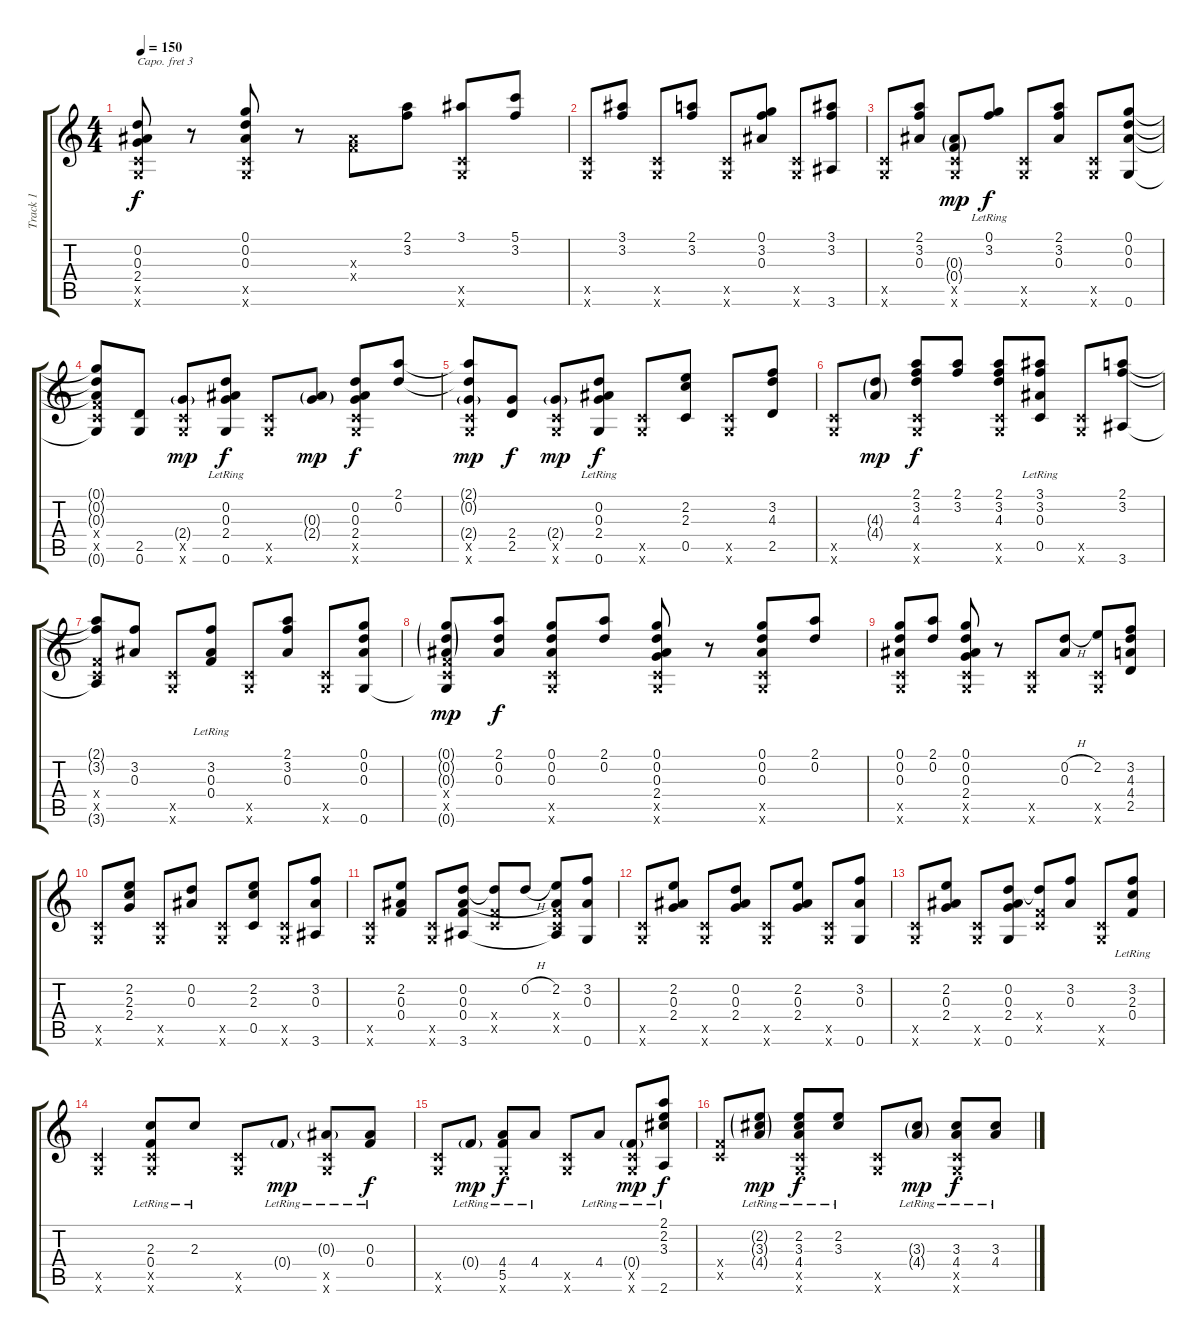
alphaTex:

\track ("Track 1" "Track 1") {instrument acousticguitarsteel}
\staff {score tabs}
\capo 3
\tuning (E4 B3 G3 D3 A2 E2) {hide}
\ts (4 4)
\tempo 150
\clef g2
\ks c
(0.2 0.3 2.4 0.5{x} 0.6{x}).8{dy f} r.8 (0.1 0.2 0.3 0.5{x} 0.6{x}).8 r.8 (0.3{x} 0.4{x}).8 (2.1 3.2).8 (3.1 0.5{x} 0.6{x}).8 (5.1 3.2).8 |
(0.5{x} 0.6{x}).8 (3.1 3.2).8 (0.5{x} 0.6{x}).8 (2.1 3.2).8 (0.5{x} 0.6{x}).8 (0.1 3.2 0.3).8 (0.5{x} 0.6{x}).8 (3.1 3.2 3.6).8 |
(0.5{x} 0.6{x}).8 (2.1 3.2 0.3).8 (0.3{g} 0.4{g} 0.5{x} 0.6{x}).8{dy mp} (0.1{lr} 3.2{lr}).8{dy f} (0.5{x} 0.6{x}).8 (2.1 3.2 0.3).8 (0.5{x} 0.6{x}).8 (0.1 0.2 0.3 0.6).8 |
(0.1{t} 0.2{t} 0.3{t} 0.4{x} 0.5{x} 0.6{t}).8 (2.5 0.6).8 (2.4{g} 0.5{x} 0.6{x}).8{dy mp} (0.2{lr} 0.3{lr} 2.4{lr} 0.6).8{dy f} (0.5{x} 0.6{x}).8 (0.3{g} 2.4{g}).8{dy mp} (0.2 0.3 2.4 0.5{x} 0.6{x}).8{dy f} (2.1 0.2).8 |
(2.1{t} 0.2{t} 2.4{g} 0.5{x} 0.6{x}).8{dy mp} (2.4 2.5).8{dy f} (2.4{g} 0.5{x} 0.6{x}).8{dy mp} (0.2{lr} 0.3{lr} 2.4{lr} 0.6).8{dy f} (0.5{x} 0.6{x}).8 (2.2 2.3 0.5).8 (0.5{x} 0.6{x}).8 (3.2 4.3 2.5).8 |
(0.5{x} 0.6{x}).8 (4.3{g} 4.4{g}).8{dy mp} (2.1 3.2 4.3 0.5{x} 0.6{x}).8{dy f} (2.1 3.2).8 (2.1 3.2 4.3 0.5{x} 0.6{x}).8 (3.1{lr} 3.2{lr} 0.3{lr} 0.5).8 (0.5{x} 0.6{x}).8 (2.1 3.2 3.6).8 |
(2.1{t} 3.2{t} 0.4{x} 0.5{x} 3.6{t}).8 (3.2 0.3).8 (0.5{x} 0.6{x}).8 (3.2{lr} 0.3{lr} 0.4{lr}).8 (0.5{x} 0.6{x}).8 (2.1 3.2 0.3).8 (0.5{x} 0.6{x}).8 (0.1 0.2 0.3 0.6).8 |
(0.1{g} 0.2{g} 0.3{g} 0.4{x} 0.5{x} 0.6{t}).8{dy mp} (2.1 0.2 0.3).8{dy f} (0.1 0.2 0.3 0.5{x} 0.6{x}).8 (2.1 0.2).8 (0.1 0.2 0.3 2.4 0.5{x} 0.6{x}).8 r.8 (0.1 0.2 0.3 0.5{x} 0.6{x}).8 (2.1 0.2).8 |
(0.1 0.2 0.3 0.5{x} 0.6{x}).8 (2.1 0.2).8 (0.1 0.2 0.3 2.4 0.5{x} 0.6{x}).8 r.8 (0.5{x} 0.6{x}).8 (0.2{h} 0.3).8 (2.2 0.5{x} 0.6{x}).8 (3.2 4.3 4.4 2.5).8 |
(0.5{x} 0.6{x}).8 (2.2 2.3 2.4).8 (0.5{x} 0.6{x}).8 (0.2 0.3).8 (0.5{x} 0.6{x}).8 (2.2 2.3 0.5).8 (0.5{x} 0.6{x}).8 (3.2 0.3 3.6).8 |
(0.5{x} 0.6{x}).8 (2.2 0.3 0.4).8 (0.5{x} 0.6{x}).8 (0.2 0.3 0.4 3.6).8 (0.2{t} 0.4{x} 0.5{x}).8 0.2{h}.8 (2.2 0.3{t} 0.4{x} 0.5{x} 3.6{t}).8 (3.2 0.3 0.6).8 |
(0.5{x} 0.6{x}).8 (2.2 0.3 2.4).8 (0.5{x} 0.6{x}).8 (0.2 0.3 2.4).8 (0.5{x} 0.6{x}).8 (2.2 0.3 2.4).8 (0.5{x} 0.6{x}).8 (3.2 0.3 0.6).8 |
(0.5{x} 0.6{x}).8 (2.2 0.3 2.4).8 (0.5{x} 0.6{x}).8 (0.2 0.3 2.4 0.6).8 (0.2{t} 0.4{x} 0.5{x}).8 (3.2 0.3).8 (0.5{x} 0.6{x}).8 (3.2{lr} 2.3{lr} 0.4{lr}).8 |
(0.5{x} 0.6{x}).4 (2.3{lr} 0.4{lr} 0.5{x} 0.6{x}).8 2.3{lr}.8 (0.5{x} 0.6{x}).8 0.4{g lr}.8{dy mp} (0.3{g lr} 0.5{x} 0.6{x}).8 (0.3{lr} 0.4{lr}).8{dy f} |
(0.5{x} 0.6{x}).8 0.4{g lr}.8{dy mp} (4.4{lr} 5.5{lr} 0.6{x}).8{dy f} 4.4{lr}.8 (0.5{x} 0.6{x}).8 4.4{lr}.8 (0.4{g lr} 0.5{x} 0.6{x}).8{dy mp} (2.1{lr} 2.2{lr} 3.3{lr} 2.6{lr}).8{dy f} |
(0.4{x} 0.5{x}).8 (2.2{g lr} 3.3{g lr} 4.4{g lr}).8{dy mp} (2.2{lr} 3.3{lr} 4.4{lr} 0.5{x} 0.6{x}).8{dy f} (2.2{lr} 3.3{lr}).8 (0.5{x} 0.6{x}).8 (3.3{g lr} 4.4{g lr}).8{dy mp} (3.3{lr} 4.4{lr} 0.5{x} 0.6{x}).8{dy f} (3.3{lr} 4.4{lr}).8
